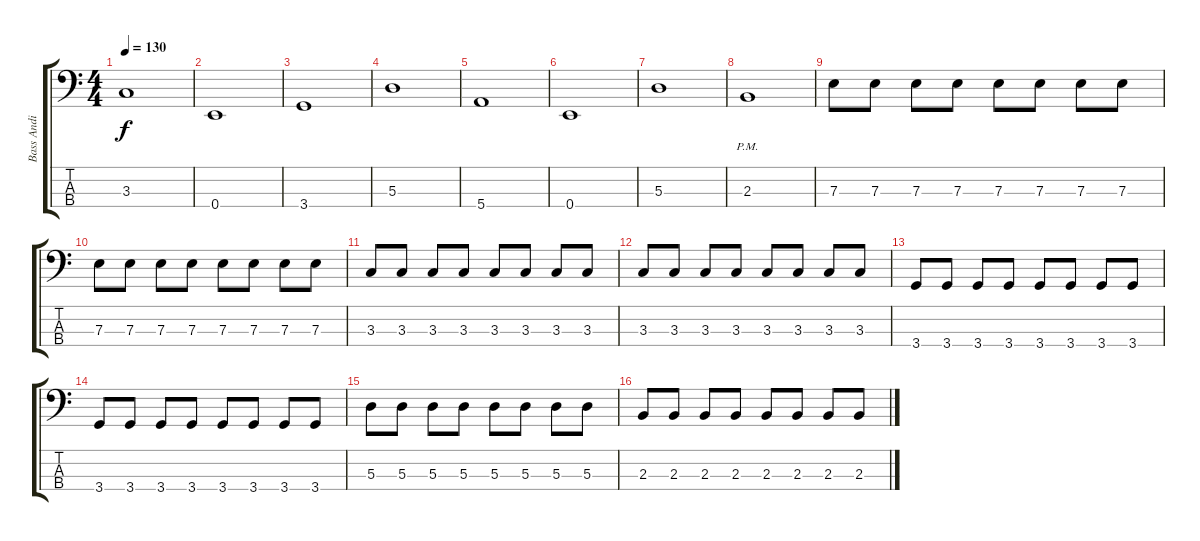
\track ("Bass Andi" "Bass Andi") {instrument electricbasspick}
\staff {score tabs}
\tuning (G2 D2 A1 E1) {hide}
\ts (4 4)
\tempo 130
\clef f4
\ks c
3.3.1{dy f} |
0.4.1 |
3.4.1 |
5.3.1 |
5.4.1 |
0.4.1 |
5.3.1 |
2.3{pm}.1 |
7.3.8 7.3.8 7.3.8 7.3.8 7.3.8 7.3.8 7.3.8 7.3.8 |
7.3.8 7.3.8 7.3.8 7.3.8 7.3.8 7.3.8 7.3.8 7.3.8 |
3.3.8 3.3.8 3.3.8 3.3.8 3.3.8 3.3.8 3.3.8 3.3.8 |
3.3.8 3.3.8 3.3.8 3.3.8 3.3.8 3.3.8 3.3.8 3.3.8 |
3.4.8 3.4.8 3.4.8 3.4.8 3.4.8 3.4.8 3.4.8 3.4.8 |
3.4.8 3.4.8 3.4.8 3.4.8 3.4.8 3.4.8 3.4.8 3.4.8 |
5.3.8 5.3.8 5.3.8 5.3.8 5.3.8 5.3.8 5.3.8 5.3.8 |
2.3.8 2.3.8 2.3.8 2.3.8 2.3.8 2.3.8 2.3.8 2.3.8
